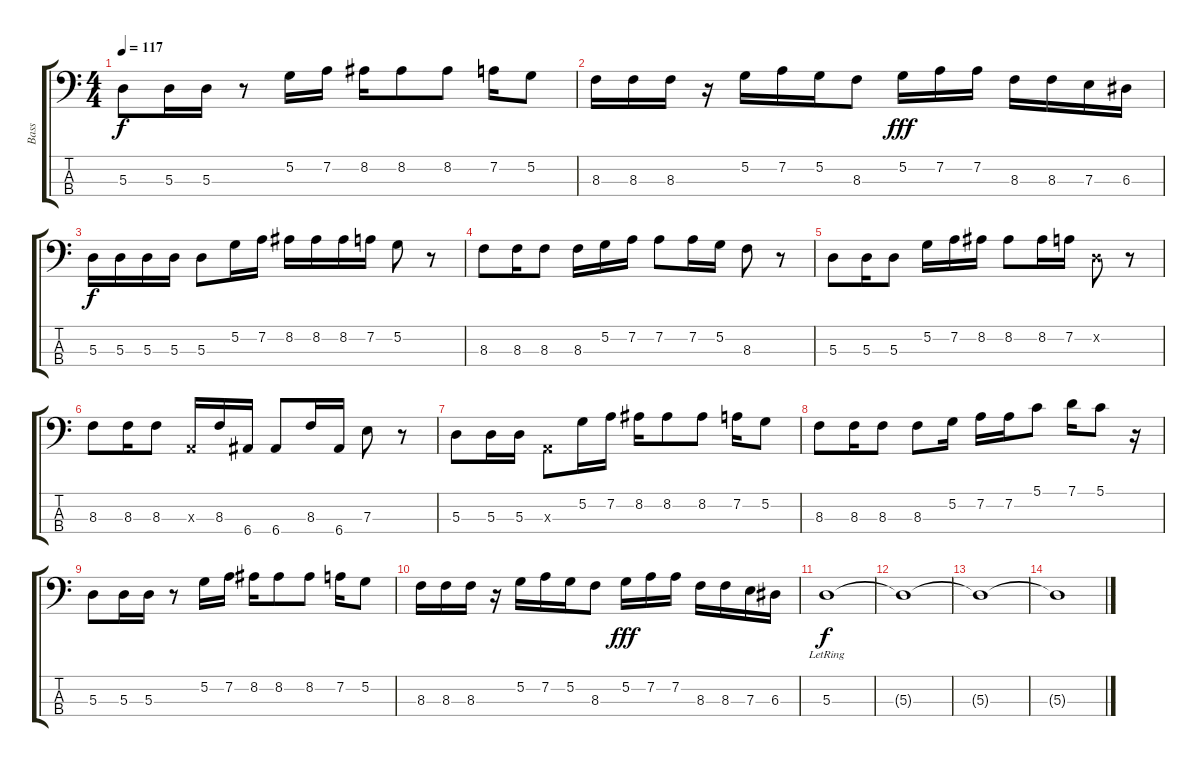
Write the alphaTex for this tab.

\track ("Bass" "Bass") {instrument electricbassfinger}
\staff {score tabs}
\tuning (G2 D2 A1 E1) {hide}
\ts (4 4)
\tempo 117
\clef f4
\ks c
5.3.8{dy f} 5.3.16 5.3.16 r.8 5.2.16 7.2.16 8.2.16 8.2.8 8.2.8 7.2.16 5.2.8 |
8.3.16 8.3.16 8.3.16 r.16 5.2.16 7.2.16 5.2.16 8.3.8 5.2.16{dy fff} 7.2.16 7.2.16 8.3.16 8.3.16 7.3.16 6.3.16 |
5.3.16{dy f} 5.3.16 5.3.16 5.3.16 5.3.8 5.2.16 7.2.16 8.2.16 8.2.16 8.2.16 7.2.16 5.2.8 r.8 |
8.3.8 8.3.16 8.3.8 8.3.16 5.2.16 7.2.16 7.2.8 7.2.16 5.2.16 8.3.8 r.8 |
5.3.8 5.3.16 5.3.8 5.2.16 7.2.16 8.2.16 8.2.8 8.2.16 7.2.16 0.2{x}.8 r.8 |
8.3.8 8.3.16 8.3.8 0.3{x}.16 8.3.16 6.4.16 6.4.8 8.3.16 6.4.16 7.3.8 r.8 |
5.3.8 5.3.16 5.3.16 0.3{x}.8 5.2.16 7.2.16 8.2.16 8.2.8 8.2.8 7.2.16 5.2.8 |
8.3.8 8.3.16 8.3.8 8.3.8 5.2.16 7.2.16 7.2.16 5.1.8 7.1.16 5.1.8 r.16 |
5.3.8 5.3.16 5.3.16 r.8 5.2.16 7.2.16 8.2.16 8.2.8 8.2.8 7.2.16 5.2.8 |
8.3.16 8.3.16 8.3.16 r.16 5.2.16 7.2.16 5.2.16 8.3.8 5.2.16{dy fff} 7.2.16 7.2.16 8.3.16 8.3.16 7.3.16 6.3.16 |
5.3{lr}.1{dy f} |
5.3{t}.1 |
5.3{t}.1 |
5.3{t}.1
